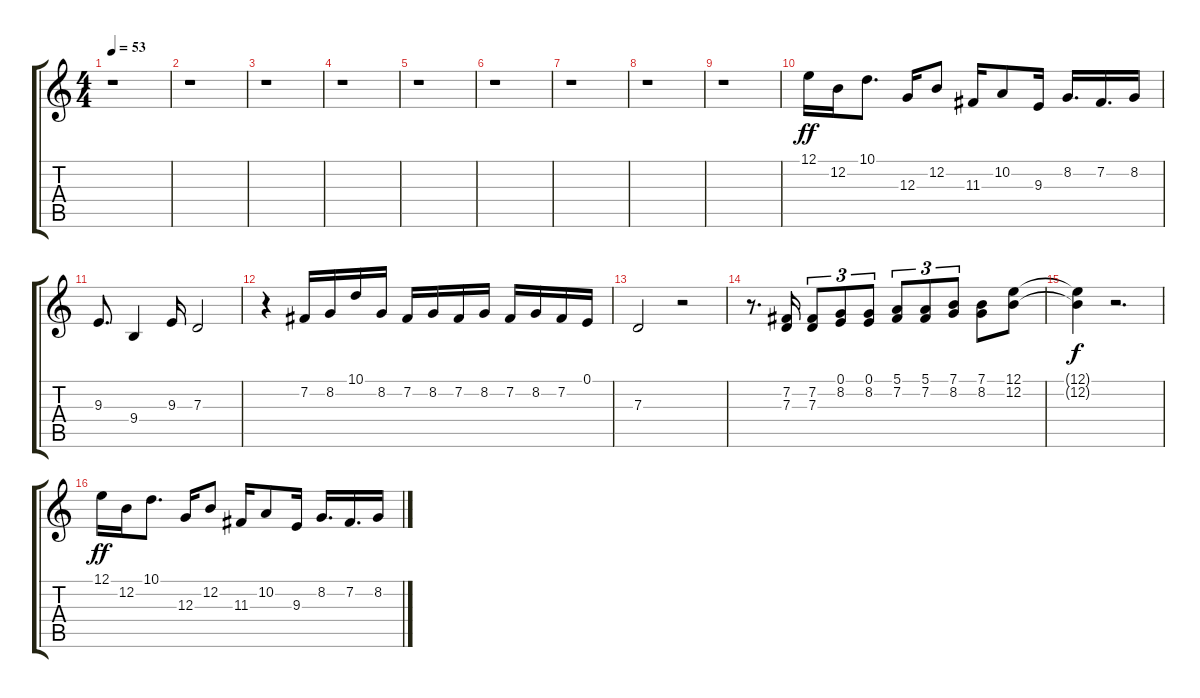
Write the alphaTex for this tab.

\track "" {instrument acousticgrandpiano}
\staff {score tabs}
\tuning (E4 B3 G3 D3 A2 E2) {hide}
\ts (4 4)
\tempo 53
\clef g2
\ks c
r.1{dy ff} |
r.1 |
r.1 |
r.1 |
r.1 |
r.1 |
r.1 |
r.1 |
r.1 |
12.1.16 12.2.16 10.1.8{d} 12.3.16 12.2.8 11.3.16 10.2.8 9.3.16 8.2.16{d} 7.2.16{d} 8.2.16 |
9.3.8{d} 9.4.4 9.3.16 7.3.2 |
r.4 7.2.16 8.2.16 10.1.16 8.2.16 7.2.16 8.2.16 7.2.16 8.2.16 7.2.16 8.2.16 7.2.16 0.1.16 |
7.3.2 r.2 |
r.8{d} (7.2 7.3).16 (7.2 7.3).8{tu (3 2)} (0.1 8.2).8{tu (3 2)} (0.1 8.2).8{tu (3 2)} (5.1 7.2).8{tu (3 2)} (5.1 7.2).8{tu (3 2)} (7.1 8.2).8{tu (3 2)} (7.1 8.2).8 (12.1 12.2).8 |
(12.1{t} 12.2{t}).4{dy f} r.2{d} |
12.1.16{dy ff} 12.2.16 10.1.8{d} 12.3.16 12.2.8 11.3.16 10.2.8 9.3.16 8.2.16{d} 7.2.16{d} 8.2.16
